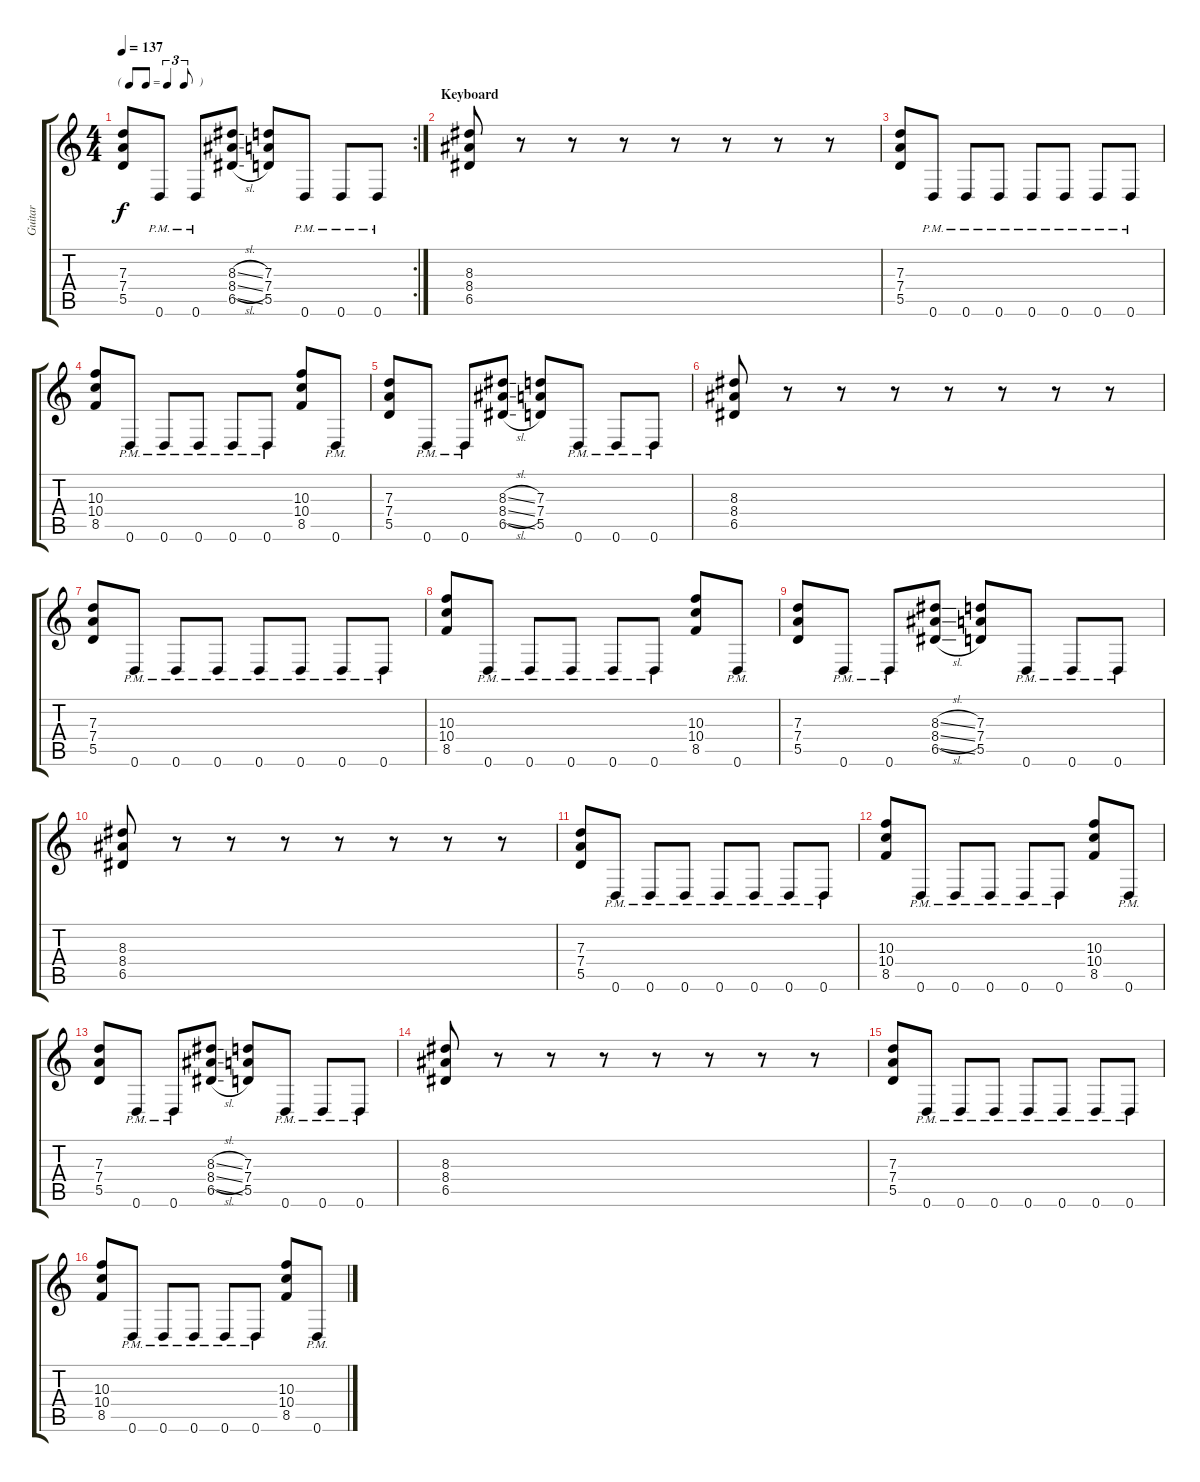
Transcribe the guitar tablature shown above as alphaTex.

\track ("Guitar" "Guitar") {instrument distortionguitar}
\staff {score tabs}
\tuning (E4 B3 G3 D3 A2 D2) {hide}
\rc 2
\ts (4 4)
\tf triplet8th
\tempo 137
\clef g2
\ks c
(7.3 7.4 5.5).8{dy f} 0.6{pm}.8 0.6{pm}.8 (8.3{sl} 8.4{sl} 6.5{sl}).8 (7.3 7.4 5.5).8 0.6{pm}.8 0.6{pm}.8 0.6{pm}.8 |
\section ("" "Keyboard ")
(8.3 8.4 6.5).8 r.8 r.8 r.8 r.8 r.8 r.8 r.8 |
(7.3 7.4 5.5).8 0.6{pm}.8 0.6{pm}.8 0.6{pm}.8 0.6{pm}.8 0.6{pm}.8 0.6{pm}.8 0.6{pm}.8 |
(10.3 10.4 8.5).8 0.6{pm}.8 0.6{pm}.8 0.6{pm}.8 0.6{pm}.8 0.6{pm}.8 (10.3 10.4 8.5).8 0.6{pm}.8 |
(7.3 7.4 5.5).8 0.6{pm}.8 0.6{pm}.8 (8.3{sl} 8.4{sl} 6.5{sl}).8 (7.3 7.4 5.5).8 0.6{pm}.8 0.6{pm}.8 0.6{pm}.8 |
(8.3 8.4 6.5).8 r.8 r.8 r.8 r.8 r.8 r.8 r.8 |
(7.3 7.4 5.5).8 0.6{pm}.8 0.6{pm}.8 0.6{pm}.8 0.6{pm}.8 0.6{pm}.8 0.6{pm}.8 0.6{pm}.8 |
(10.3 10.4 8.5).8 0.6{pm}.8 0.6{pm}.8 0.6{pm}.8 0.6{pm}.8 0.6{pm}.8 (10.3 10.4 8.5).8 0.6{pm}.8 |
(7.3 7.4 5.5).8 0.6{pm}.8 0.6{pm}.8 (8.3{sl} 8.4{sl} 6.5{sl}).8 (7.3 7.4 5.5).8 0.6{pm}.8 0.6{pm}.8 0.6{pm}.8 |
(8.3 8.4 6.5).8 r.8 r.8 r.8 r.8 r.8 r.8 r.8 |
(7.3 7.4 5.5).8 0.6{pm}.8 0.6{pm}.8 0.6{pm}.8 0.6{pm}.8 0.6{pm}.8 0.6{pm}.8 0.6{pm}.8 |
(10.3 10.4 8.5).8 0.6{pm}.8 0.6{pm}.8 0.6{pm}.8 0.6{pm}.8 0.6{pm}.8 (10.3 10.4 8.5).8 0.6{pm}.8 |
(7.3 7.4 5.5).8 0.6{pm}.8 0.6{pm}.8 (8.3{sl} 8.4{sl} 6.5{sl}).8 (7.3 7.4 5.5).8 0.6{pm}.8 0.6{pm}.8 0.6{pm}.8 |
(8.3 8.4 6.5).8 r.8 r.8 r.8 r.8 r.8 r.8 r.8 |
(7.3 7.4 5.5).8 0.6{pm}.8 0.6{pm}.8 0.6{pm}.8 0.6{pm}.8 0.6{pm}.8 0.6{pm}.8 0.6{pm}.8 |
(10.3 10.4 8.5).8 0.6{pm}.8 0.6{pm}.8 0.6{pm}.8 0.6{pm}.8 0.6{pm}.8 (10.3 10.4 8.5).8 0.6{pm}.8
